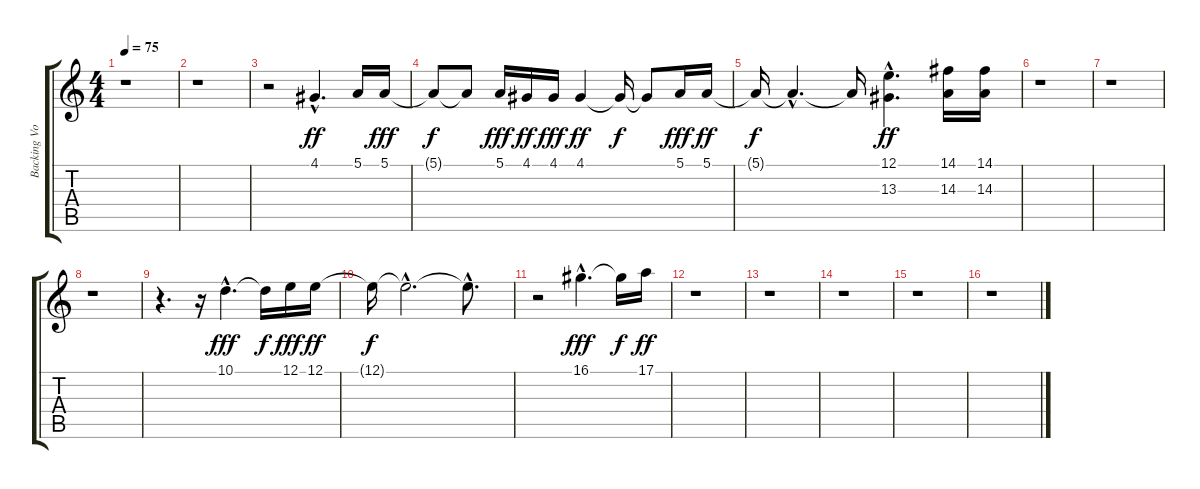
\track ("Backing Vocals" "Backing Vo") {instrument synthvoice}
\staff {score tabs}
\tuning (E4 B3 G3 D3 A2 E2) {hide}
\ts (4 4)
\tempo 75
\clef g2
\ks c
r.1{dy f} |
r.1 |
r.2 4.1{hac}.4{d dy ff} 5.1.16 5.1.16{dy fff} |
5.1{t}.8{dy f} 5.1{t}.8 5.1.16{dy fff} 4.1.16{dy ff} 4.1.16{dy fff} 4.1.4{dy ff} 4.1{t}.16{dy f} 4.1{t}.8 5.1.16{dy fff} 5.1.16{dy ff} |
5.1{t}.16{dy f} 5.1{hac t}.4{d} 5.1{t}.16 (12.1{hac} 13.3{hac}).4{d dy ff} (14.1 14.3).16 (14.1 14.3).16 |
r.1 |
r.1 |
r.1 |
r.4{d} r.16 10.1{hac}.4{d dy fff} 10.1{t}.16{dy f} 12.1.16{dy fff} 12.1.16{dy ff} |
12.1{t}.16{dy f} 12.1{hac t}.2{d} 12.1{hac t}.8{d} |
r.2 16.1{hac}.4{d dy fff} 16.1{t}.16{dy f} 17.1.16{dy ff} |
r.1 |
r.1 |
r.1 |
r.1 |
r.1
